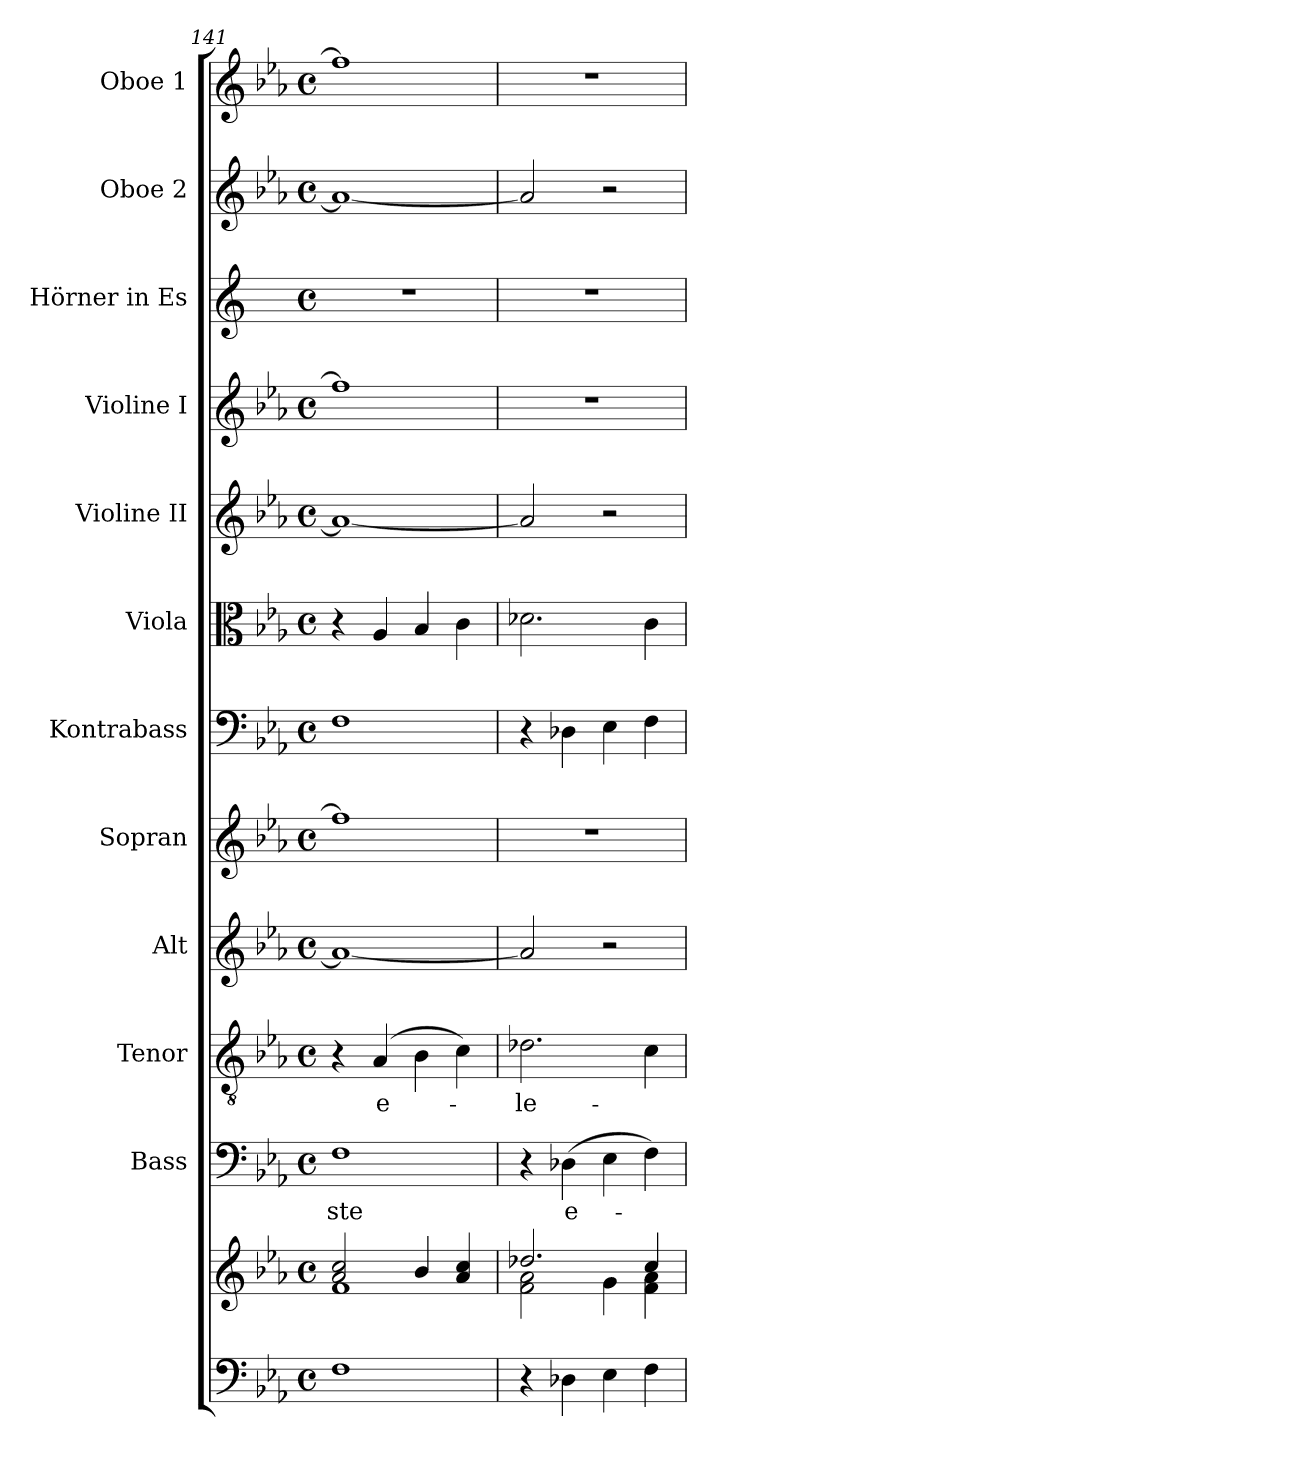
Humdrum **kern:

**kern	**kern	**kern	**text	**kern	**text	**kern	**kern	**kern	**kern	**kern	**kern	**kern	**kern	**kern
*part12	*part12	*part11	*part11	*part10	*part10	*part9	*part8	*part7	*part6	*part5	*part4	*part3	*part2	*part1
*staff13	*staff12	*staff11	*staff11	*staff10	*staff10	*staff9	*staff8	*staff7	*staff6	*staff5	*staff4	*staff3	*staff2	*staff1
*	*	*I"Bass	*	*I"Tenor	*	*I"Alt	*I"Sopran	*I"Kontrabass	*I"Viola	*I"Violine II	*I"Violine I	*I"Hörner in Es	*I"Oboe 2	*I"Oboe 1
*	*	*I'B.	*	*I'T.	*	*I'A.	*I'S.	*I'Kb.	*I'Vla.	*I'Vl. II	*I'Vl. I	*	*I'Ob. 2	*I'Ob. 1
*clefF4	*clefG2	*clefF4	*	*clefGv2	*	*clefG2	*clefG2	*clefF4	*clefC3	*clefG2	*clefG2	*clefG2	*clefG2	*clefG2
*	*	*	*	*	*	*	*	*ITrd7c12	*	*	*	*ITrd5c9	*	*
*k[b-e-a-]	*k[b-e-a-]	*k[b-e-a-]	*	*k[b-e-a-]	*	*k[b-e-a-]	*k[b-e-a-]	*k[b-e-a-]	*k[b-e-a-]	*k[b-e-a-]	*k[b-e-a-]	*k[b-e-a-]	*k[b-e-a-]	*k[b-e-a-]
*E-:	*E-:	*E-:	*	*E-:	*	*E-:	*E-:	*E-:	*E-:	*E-:	*E-:	*E-:	*E-:	*E-:
*M4/4	*M4/4	*M4/4	*	*M4/4	*	*M4/4	*M4/4	*M4/4	*M4/4	*M4/4	*M4/4	*M4/4	*M4/4	*M4/4
*met(c)	*met(c)	*met(c)	*	*met(c)	*	*met(c)	*met(c)	*met(c)	*met(c)	*met(c)	*met(c)	*met(c)	*met(c)	*met(c)
=141	=141	=141	=141	=141	=141	=141	=141	=141	=141	=141	=141	=141	=141	=141
*	*^	*	*	*	*	*	*	*	*	*	*	*	*	*
!	!	!	!	!LO:LY:b	!	!	!	!	!	!	!	!	!	!	!
1F	2a-/ 2cc/	1f	1F	-ste	4r	.	1a-_	1ff]	1FF	4r	1a-_	1ff]	1r	1a-_	1ff]
!	!	!	!	!	!	!LO:LY:b	!	!	!	!	!	!	!	!	!
.	.	.	.	.	(4A-/	e-	.	.	.	4A-/	.	.	.	.	.
.	4b-/	.	.	.	4B-\	.	.	.	.	4B-/	.	.	.	.	.
.	4a-/ 4cc/	.	.	.	4c\)	.	.	.	.	4c\	.	.	.	.	.
=142	=142	=142	=142	=142	=142	=142	=142	=142	=142	=142	=142	=142	=142	=142	=142
!	!	!	!	!	!	!LO:LY:b	!	!	!	!	!	!	!	!	!
4r	2.dd-X/	2f\ 2a-\	4r	.	2.d-X\	-le-	2a-/]	1r	4r	2.d-X\	2a-/]	1r	1r	2a-/]	1r
!	!	!	!	!LO:LY:b	!	!	!	!	!	!	!	!	!	!	!
4D-X\	.	.	(>4D-X\	e-	.	.	.	.	4DD-X\	.	.	.	.	.	.
4E-\	.	4g\	4E-\	.	.	.	2r	.	4EE-\	.	2r	.	.	2r	.
4F\	4cc/	4f\ 4a-\	4F\)	.	4c\	.	.	.	4FF\	4c\	.	.	.	.	.
*	*v	*v	*	*	*	*	*	*	*	*	*	*	*	*	*
=	=	=	=	=	=	=	=	=	=	=	=	=	=	=
*-	*-	*-	*-	*-	*-	*-	*-	*-	*-	*-	*-	*-	*-	*-
